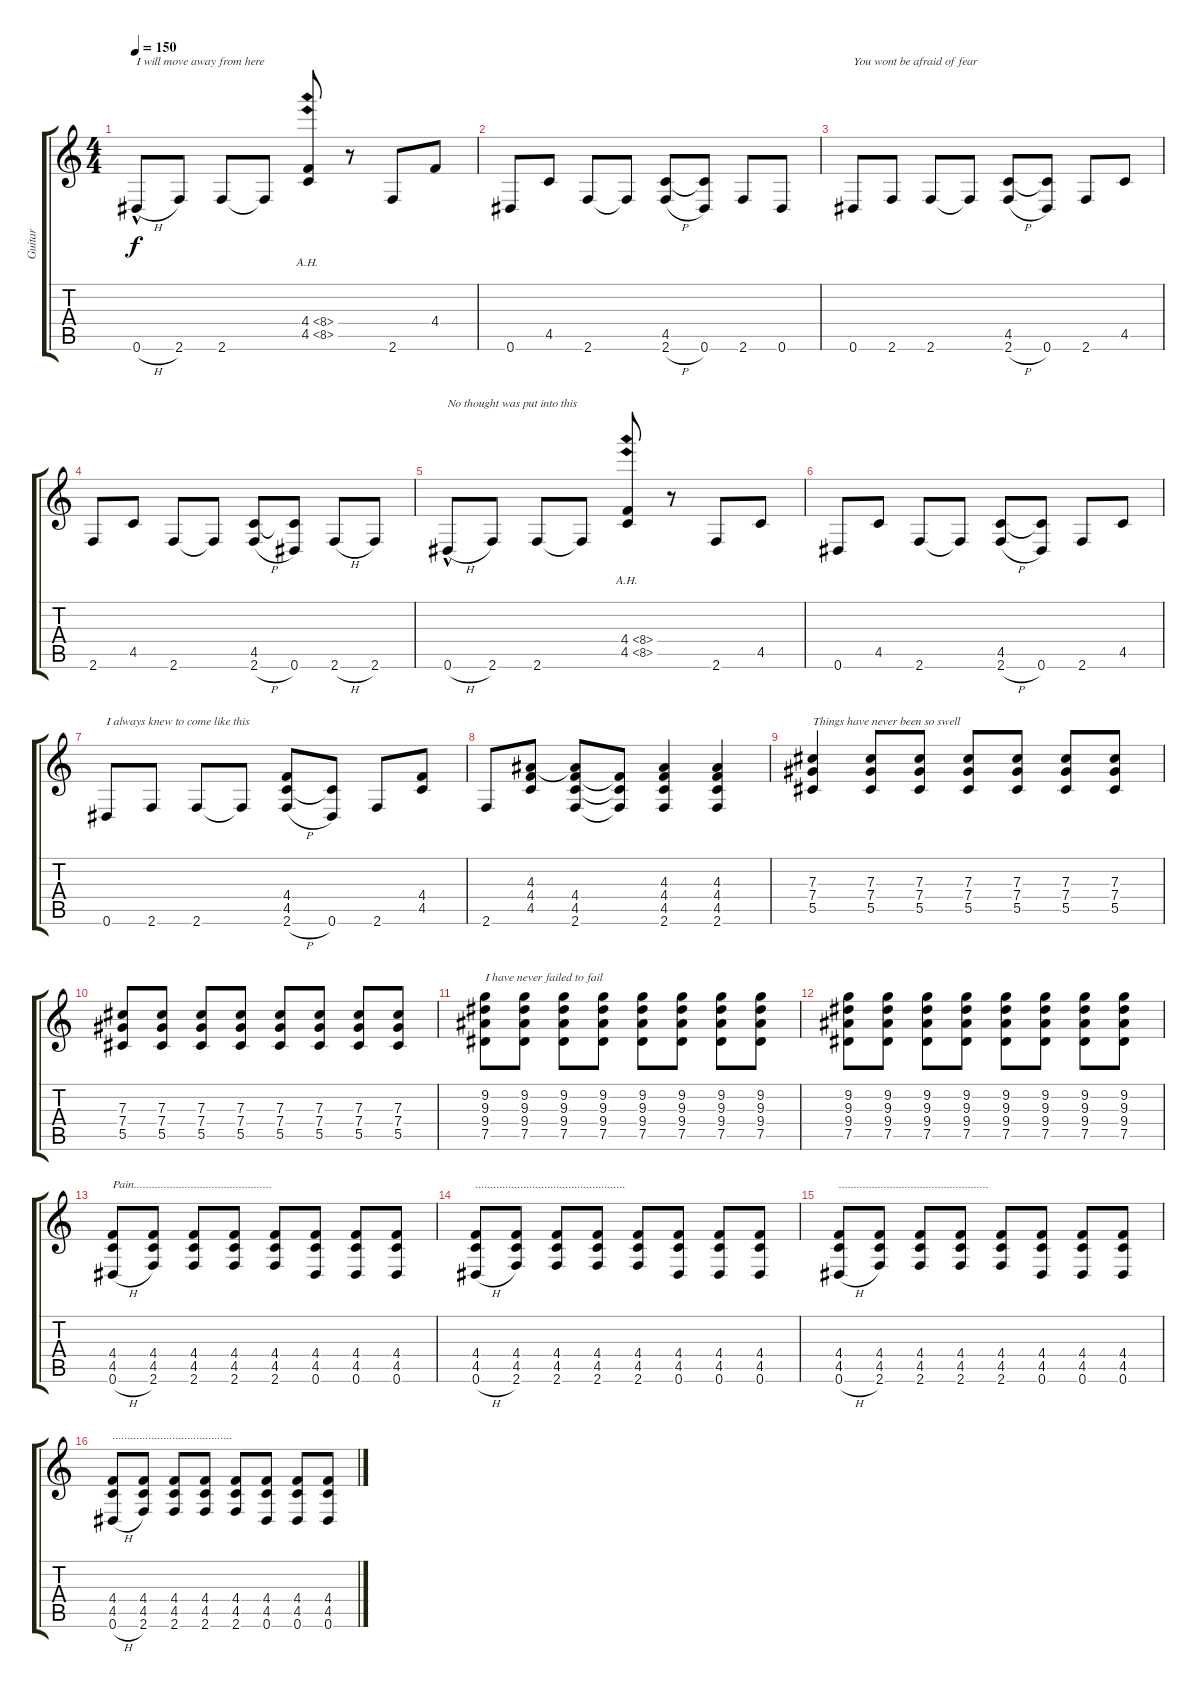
\track ("Guitar" "Guitar") {instrument electricguitarmuted}
\staff {score tabs}
\tuning (Eb4 Bb3 Gb3 Db3 Ab2 Eb2) {hide}
\ts (4 4)
\tempo 150
\clef g2
\ks c
0.6{h hac}.8{txt "I will move away from here" dy f instrument electricguitarmuted} 2.6.8 2.6.8 2.6{t}.8 (4.4{ah 4} 4.5{ah 4}).8 r.8 2.6.8 4.4.8 |
0.6.8 4.5.8 2.6.8 2.6{t}.8 (4.5 2.6{h}).8 (4.5{t} 0.6).8 2.6.8 0.6.8 |
0.6.8{txt "You wont be afraid of fear "} 2.6.8 2.6.8 2.6{t}.8 (4.5 2.6{h}).8 (4.5{t} 0.6).8 2.6.8 4.5.8 |
2.6.8 4.5.8 2.6.8 2.6{t}.8 (4.5 2.6{h}).8 (4.5{t} 0.6).8 2.6{h}.8 2.6.8 |
0.6{h hac}.8{txt "No thought was put into this " instrument electricguitarmuted} 2.6.8 2.6.8 2.6{t}.8 (4.4{ah 4} 4.5{ah 4}).8 r.8 2.6.8 4.5.8 |
0.6.8 4.5.8 2.6.8 2.6{t}.8 (4.5 2.6{h}).8 (4.5{t} 0.6).8 2.6.8 4.5.8 |
0.6.8{txt "I always knew to come like this "} 2.6.8 2.6.8 2.6{t}.8 (4.4 4.5 2.6{h}).8 (4.5{t} 0.6).8 2.6.8 (4.4 4.5).8 |
2.6.8 (4.3 4.4 4.5).8 (4.3{t} 4.4 4.5 2.6).8 (4.4{t} 4.5{t} 2.6{t}).8 (4.3 4.4 4.5 2.6).4{instrument distortionguitar} (4.3 4.4 4.5 2.6).4 |
(7.3 7.4 5.5).4{txt "Things have never been so swell "} (7.3 7.4 5.5).8 (7.3 7.4 5.5).8 (7.3 7.4 5.5).8 (7.3 7.4 5.5).8 (7.3 7.4 5.5).8 (7.3 7.4 5.5).8 |
(7.3 7.4 5.5).8 (7.3 7.4 5.5).8 (7.3 7.4 5.5).8 (7.3 7.4 5.5).8 (7.3 7.4 5.5).8 (7.3 7.4 5.5).8 (7.3 7.4 5.5).8 (7.3 7.4 5.5).8 |
(9.2 9.3 9.4 7.5).8{txt "I have never failed to fail"} (9.2 9.3 9.4 7.5).8 (9.2 9.3 9.4 7.5).8 (9.2 9.3 9.4 7.5).8 (9.2 9.3 9.4 7.5).8 (9.2 9.3 9.4 7.5).8 (9.2 9.3 9.4 7.5).8 (9.2 9.3 9.4 7.5).8 |
(9.2 9.3 9.4 7.5).8 (9.2 9.3 9.4 7.5).8 (9.2 9.3 9.4 7.5).8 (9.2 9.3 9.4 7.5).8 (9.2 9.3 9.4 7.5).8 (9.2 9.3 9.4 7.5).8 (9.2 9.3 9.4 7.5).8 (9.2 9.3 9.4 7.5).8 |
(4.4 4.5 0.6{h}).8{txt "Pain.............................................."} (4.4 4.5 2.6).8 (4.4 4.5 2.6).8 (4.4 4.5 2.6).8 (4.4 4.5 2.6).8 (4.4 4.5 0.6).8 (4.4 4.5 0.6).8 (4.4 4.5 0.6).8 |
(4.4 4.5 0.6{h}).8{txt ".................................................."} (4.4 4.5 2.6).8 (4.4 4.5 2.6).8 (4.4 4.5 2.6).8 (4.4 4.5 2.6).8 (4.4 4.5 0.6).8 (4.4 4.5 0.6).8 (4.4 4.5 0.6).8 |
(4.4 4.5 0.6{h}).8{txt ".................................................."} (4.4 4.5 2.6).8 (4.4 4.5 2.6).8 (4.4 4.5 2.6).8 (4.4 4.5 2.6).8 (4.4 4.5 0.6).8 (4.4 4.5 0.6).8 (4.4 4.5 0.6).8 |
(4.4 4.5 0.6{h}).8{txt "........................................"} (4.4 4.5 2.6).8 (4.4 4.5 2.6).8 (4.4 4.5 2.6).8 (4.4 4.5 2.6).8 (4.4 4.5 0.6).8 (4.4 4.5 0.6).8 (4.4 4.5 0.6).8
